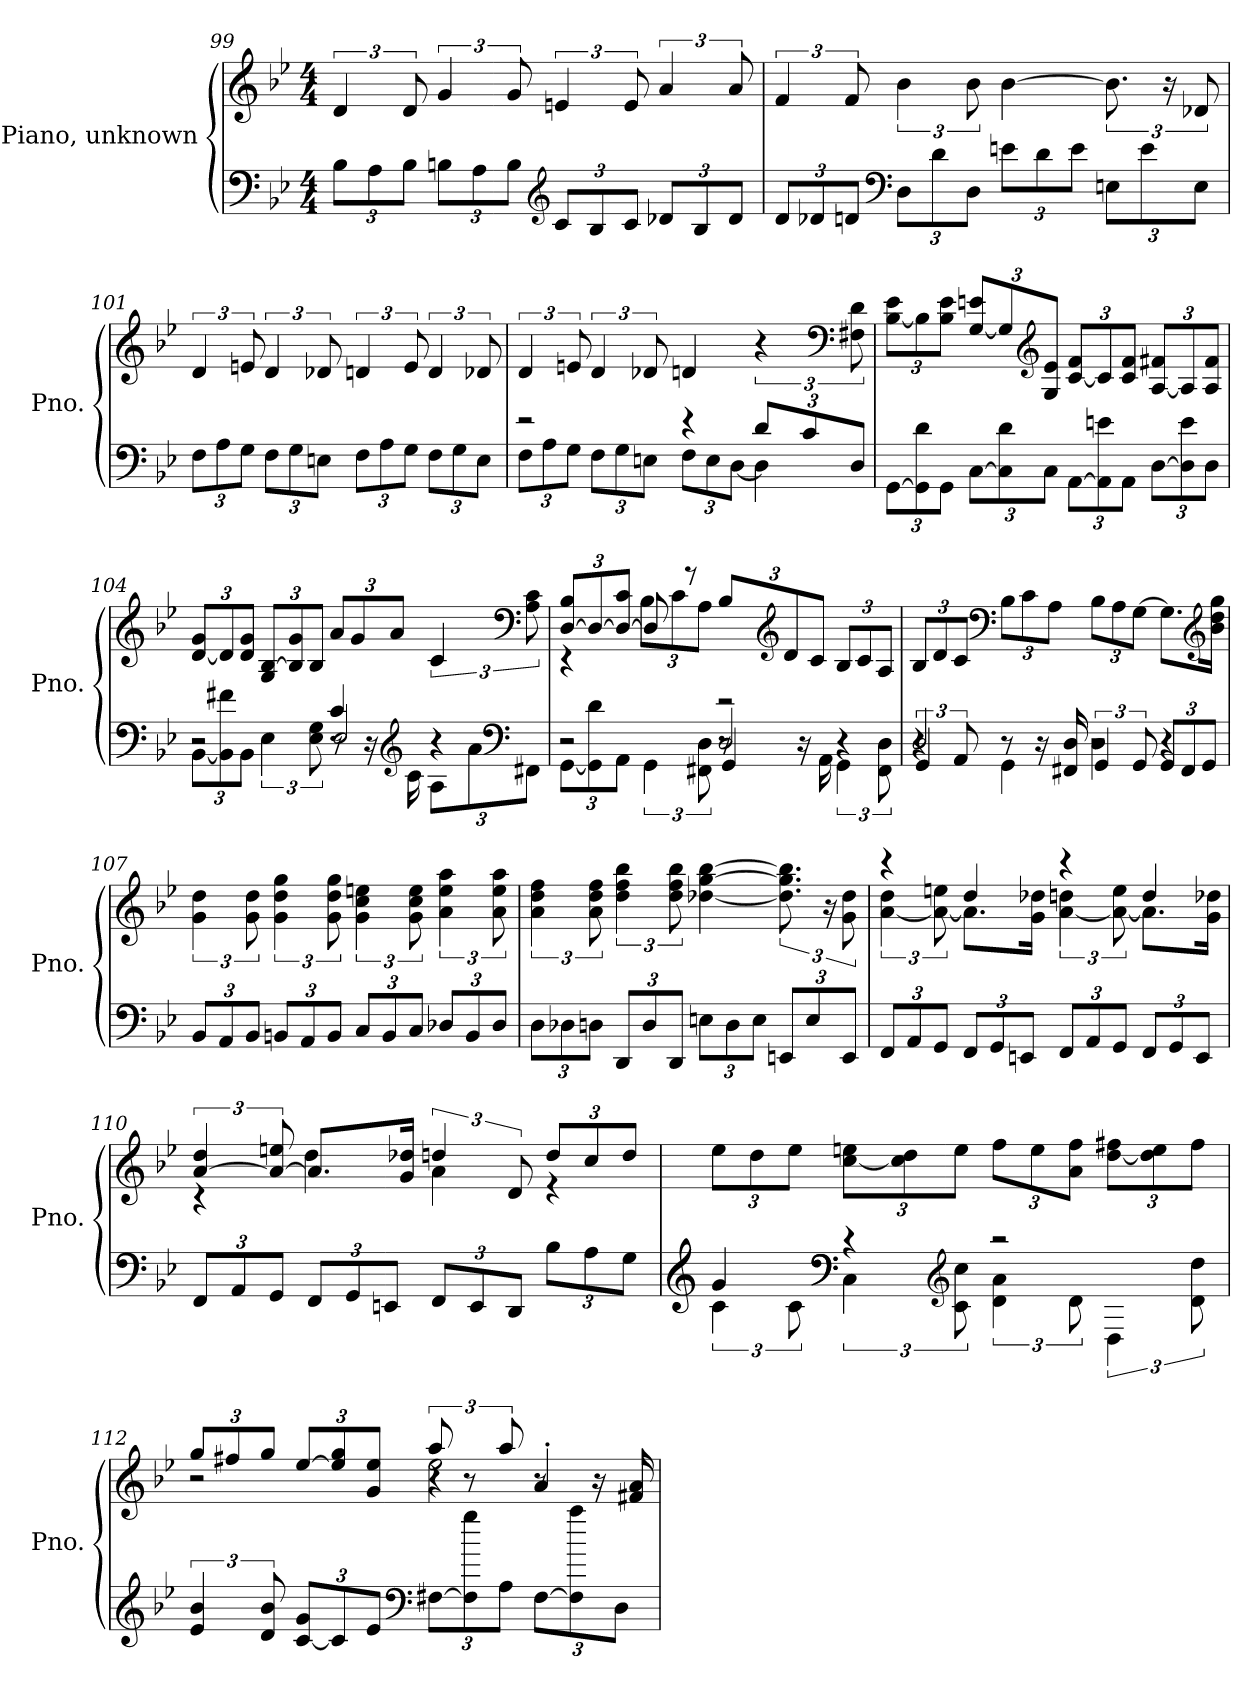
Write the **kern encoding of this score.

**kern	**kern
*part1	*part1
*staff2	*staff1
*I"Piano, unknown	*
*I'Pno.	*
*clefF4	*clefG2
*k[b-e-]	*k[b-e-]
*M4/4	*M4/4
*Xbrackettup	*
=99	=99
12B-\L	6d/
12A\	.
12B-\J	12d/
12Bn\L	6g/
12A\	.
12B\J	12g/
*clefG2	*
12c/L	6en/
12B/	.
12c/J	12e/
12d-X/L	6a/
12B/	.
12d-/J	12a/
!!LO:LB:g=z
=100	=100
12d/L	6f/
12d-X/	.
12dn/J	12f/
*clefF4	*
12D\L	6b-\
12d\	.
12D\J	12b-\
12en\L	[4b-\
12d\	.
12e\J	.
12En\L	12.b-\]
12e\	.
.	24r
12E\J	12d-X/
=101	=101
12F\L	6d/
12A\	.
12G\J	12en/
12F\L	6d/
12G\	.
12En\J	12d-X/
12F\L	6dn/
12A\	.
12G\J	12e/
12F\L	6d/
12G\	.
12E\J	12d-X/
!!LO:LB:g=z
=102	=102
*^	*
2r	12F\L	6d/
.	12A\	.
.	12G\J	12en/
.	12F\L	6d/
.	12G\	.
.	12En\J	12d-X/
4r	12F\L	4dn/
.	12E\	.
.	[12D\J	.
12d/L	4D\]	6r
12c/	.	.
*	*	*clefF4
12D/J	.	12F#X\ 12d\
*v	*v	*
=103	=103
*	*Xbrackettup
[12GG\L	[12B-\ 12e-\L
12GG\] 12d\	12B-\]
12GG\J	12B-\ 12e-\J
[12C\L	[12G/ 12en/L
12C\] 12d\	12G/]
*	*clefG2
12C\J	12G/ 12e/J
[12AA\L	[12c/ 12f/L
12AA\] 12en\	12c/]
12AA\J	12c/ 12f/J
[12D\L	[12A/ 12f#X/L
12D\] 12e\	12A/]
12D\J	12A/ 12f#/J
!!LO:LB:g=z
=104	=104
*^	*
*	*^	*
2r	[12BB-\L	2r	[12d/ 12g/L
.	12BB-\] 12f#X\	.	12d/]
.	12BB-\J	.	12d/ 12g/J
*	*brackettup	*	*
.	6E-\	.	12G/ [12B-/L
.	.	.	12B-/] 12g/
.	12E-\ 12G\	.	12B-/J
4c/	8r	2E-/	12a/L
.	.	.	12g/
.	16r	.	.
.	.	.	12a/J
*clefG2	*	*	*
.	16c\	.	.
*	*Xbrackettup	*	*brackettup
4r	12A\L	.	6c/
.	12a\	.	.
*clefF4	*	*	*clefF4
.	12FF#X\J	.	12A\ 12c\
=105	=105	=105	=105
*	*	*	*Xbrackettup
*	*	*	*^
2r	[12GG\L	2r	[12D/ 12B-/L	4r
.	12GG\] 12d\	.	12D/_	.
.	12AA\J	.	12D/_ 12c/J	.
*	*brackettup	*	*	*
.	6GG\	.	8D/]	12B-\L
.	.	.	.	12c\
.	.	.	8r	.
.	12FF#X\ 12D\	.	.	12A\J
2D/	8r	4GG/	12B-/L	2r
*	*	*	*clefG2	*
.	.	.	12d/	.
.	16r	.	.	.
.	.	.	12c/J	.
.	16AA\	.	.	.
.	6GG\	4r	12B-/L	.
.	.	.	12c/	.
.	12FF#\ 12D\	.	12A/J	.
*	*	*	*v	*v
!!LO:LB:g=z
=106	=106	=106	=106
2D/	4r	6GG/	12B-/L
.	.	.	12d/
.	.	12AA/	12c/J
*	*	*	*clefF4
.	4GG\	8r	12B-\L
.	.	.	12c\
.	.	16r	.
.	.	.	12A\J
.	.	16FF#X/ 16D/	.
2r	4D\	6GG/	12B-\L
.	.	.	12A\
.	.	12GG/	[12G\J
*	*	*Xbrackettup	*
.	4r	12GG/L	8.G\L]
.	.	12FF#/	.
.	.	12GG/J	.
*	*	*	*clefG2
.	.	.	16b-\ 16dd\ 16gg\Jk
*v	*v	*v	*
=107	=107
*	*brackettup
12BB-/L	6g\ 6dd\
12AA/	.
12BB-/J	12g\ 12dd\
12BBn/L	6g\ 6dd\ 6gg\
12AA/	.
12BB/J	12g\ 12dd\ 12gg\
12C/L	6g\ 6cc\ 6een\
12BB/	.
12C/J	12g\ 12cc\ 12ee\
12D-X/L	6a\ 6ee\ 6aa\
12BB/	.
12D-/J	12a\ 12ee\ 12aa\
!!LO:LB:g=z
=108	=108
12D\L	6a\ 6dd\ 6ff\
12D-X\	.
12Dn\J	12a\ 12dd\ 12ff\
12DD/L	6dd\ 6ff\ 6bb-\
12D/	.
12DD/J	12dd\ 12ff\ 12bb-\
12En\L	[4dd-X\ [4gg\ [4bb-\
12D\	.
12E\J	.
12EEn/L	12.dd-\] 12.gg\] 12.bb-\]
12E/	.
.	24r
12EE/J	12g\ 12dd-\
=109	=109
*	*^
12FF/L	4r	[6a\ 6dd\
12AA/	.	.
12GG/J	.	12a\_ 12een\
12FF/L	4dd/	8.a\L]
12GG/	.	.
12EEn/J	.	.
.	.	16g\ 16dd-X\Jk
12FF/L	4r	[6a\ 6ddn\
12AA/	.	.
12GG/J	.	12a\_ 12ee\
12FF/L	4dd/	8.a\L]
12GG/	.	.
12EE/J	.	.
.	.	16g\ 16dd-X\Jk
!!LO:PB:g=z	!!
=110	=110	=110
12FF/L	[6a/ 6dd/	4r
12AA/	.	.
12GG/J	12a/_ 12een/	.
12FF/L	8.a/L]	4dd\
12GG/	.	.
12EEn/J	.	.
.	16g/ 16dd-X/Jk	.
12FF/L	6ddn/	4a\
12EE/	.	.
12DD/J	12d/	.
*	*Xbrackettup	*
12B-\L	12dd/L	4r
12A\	12cc/	.
12G\J	12dd/J	.
*	*v	*v
=111	=111
*clefG2	*
*^	*
*	*brackettup	*
4g/	6c\	12ee-\L
.	.	12dd\
.	12c\	12ee-\J
*clefF4	*	*
4r	6C\	[12cc\ 12een\L
.	.	12cc\] 12dd\
*clefG2	*	*
.	12c\ 12cc\	12ee\J
2r	6d\ 6a\	12ff\L
.	.	12ee\
.	12d\	12a\ 12ff\J
.	6D\	[12dd\ 12ff#X\L
.	.	12dd\] 12ee\
.	12d\ 12dd\	12ff#\J
*v	*v	*
!!LO:LB:g=z
=112	=112
*	*^
*	*	*^
6e-/ 6b-/	12gg/L	2r	2r
.	12ff#X/	.	.
12d/ 12b-/	12gg/J	.	.
*Xbrackettup	*	*	*
[12c/ 12g/L	[12ee-/L	.	.
12c/]	12ee-/] 12gg/	.	.
12e-/J	12g/ 12ee-/J	.	.
*clefF4	*	*	*
*	*brackettup	*	*
[12F#X\L	12aa/	2ee-\	4r
12F#\] 12gg\	12r	.	.
12A\J	12aa/	.	.
[12F#\L	8r	.	4a'/
12F#\] 12aa\	.	.	.
.	16r	.	.
12D\J	.	.	.
.	16f#X/ 16a/	.	.
*	*v	*v	*v
=	=
*-	*-
